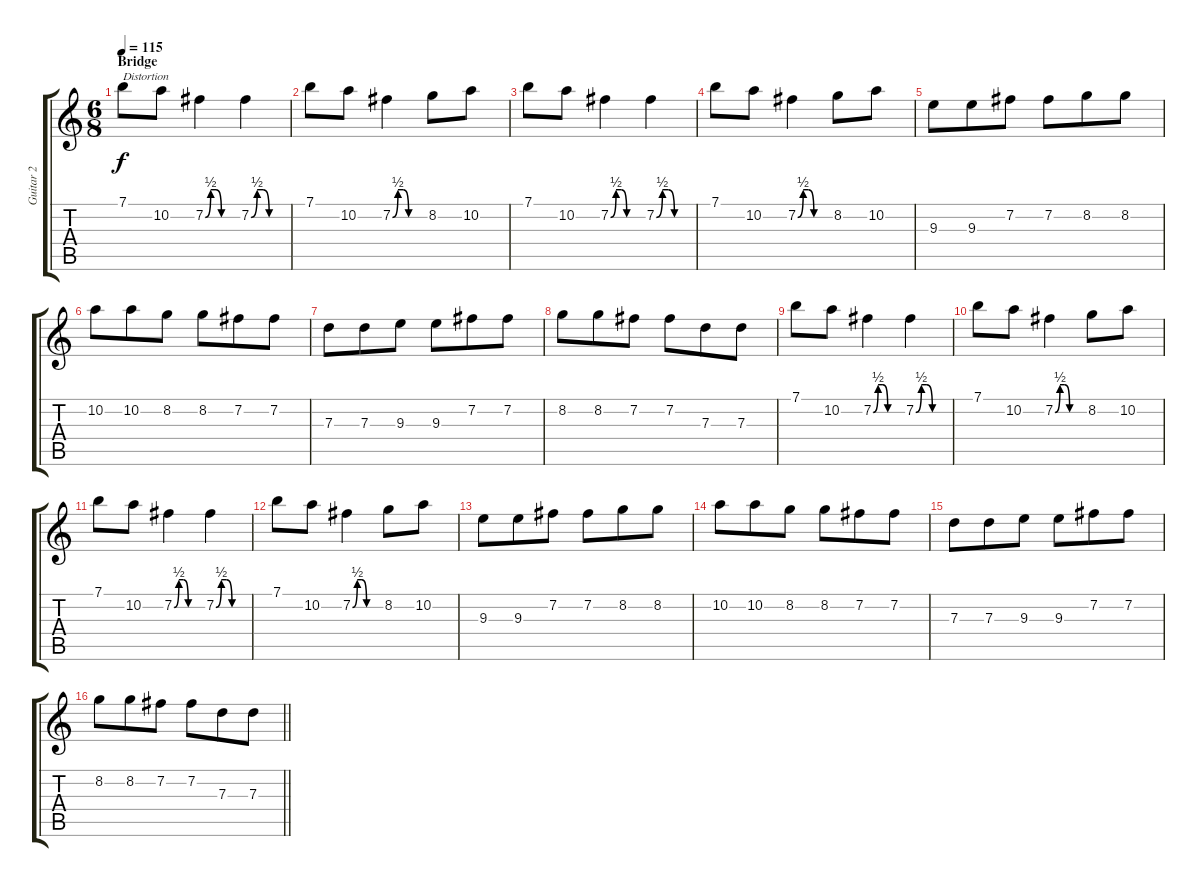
\track ("Guitar 2" "Guitar 2") {instrument electricguitarjazz}
\staff {score tabs}
\tuning (E4 B3 G3 D3 A2 E2) {hide}
\ts (6 8)
\section ("" "Bridge")
\tempo 115
\clef g2
\ks c
7.1.8{txt "Distortion" dy f} 10.2.8 7.2{be (custom 0 0 10 2 20 2 30 0 60 0)}.4 7.2{be (custom 0 0 10 2 20 2 30 0 60 0)}.4 |
7.1.8 10.2.8 7.2{be (custom 0 0 10 2 20 2 30 0 60 0)}.4 8.2.8 10.2.8 |
7.1.8 10.2.8 7.2{be (custom 0 0 10 2 20 2 30 0 60 0)}.4 7.2{be (custom 0 0 10 2 20 2 30 0 60 0)}.4 |
7.1.8 10.2.8 7.2{be (custom 0 0 10 2 20 2 30 0 60 0)}.4 8.2.8 10.2.8 |
9.3.8 9.3.8 7.2.8 7.2.8 8.2.8 8.2.8 |
10.2.8 10.2.8 8.2.8 8.2.8 7.2.8 7.2.8 |
7.3.8 7.3.8 9.3.8 9.3.8 7.2.8 7.2.8 |
8.2.8 8.2.8 7.2.8 7.2.8 7.3.8 7.3.8 |
7.1.8 10.2.8 7.2{be (custom 0 0 10 2 20 2 30 0 60 0)}.4 7.2{be (custom 0 0 10 2 20 2 30 0 60 0)}.4 |
7.1.8 10.2.8 7.2{be (custom 0 0 10 2 20 2 30 0 60 0)}.4 8.2.8 10.2.8 |
7.1.8 10.2.8 7.2{be (custom 0 0 10 2 20 2 30 0 60 0)}.4 7.2{be (custom 0 0 10 2 20 2 30 0 60 0)}.4 |
7.1.8 10.2.8 7.2{be (custom 0 0 10 2 20 2 30 0 60 0)}.4 8.2.8 10.2.8 |
9.3.8 9.3.8 7.2.8 7.2.8 8.2.8 8.2.8 |
10.2.8 10.2.8 8.2.8 8.2.8 7.2.8 7.2.8 |
7.3.8 7.3.8 9.3.8 9.3.8 7.2.8 7.2.8 |
\barLineRight lightlight
8.2.8 8.2.8 7.2.8 7.2.8 7.3.8 7.3.8
